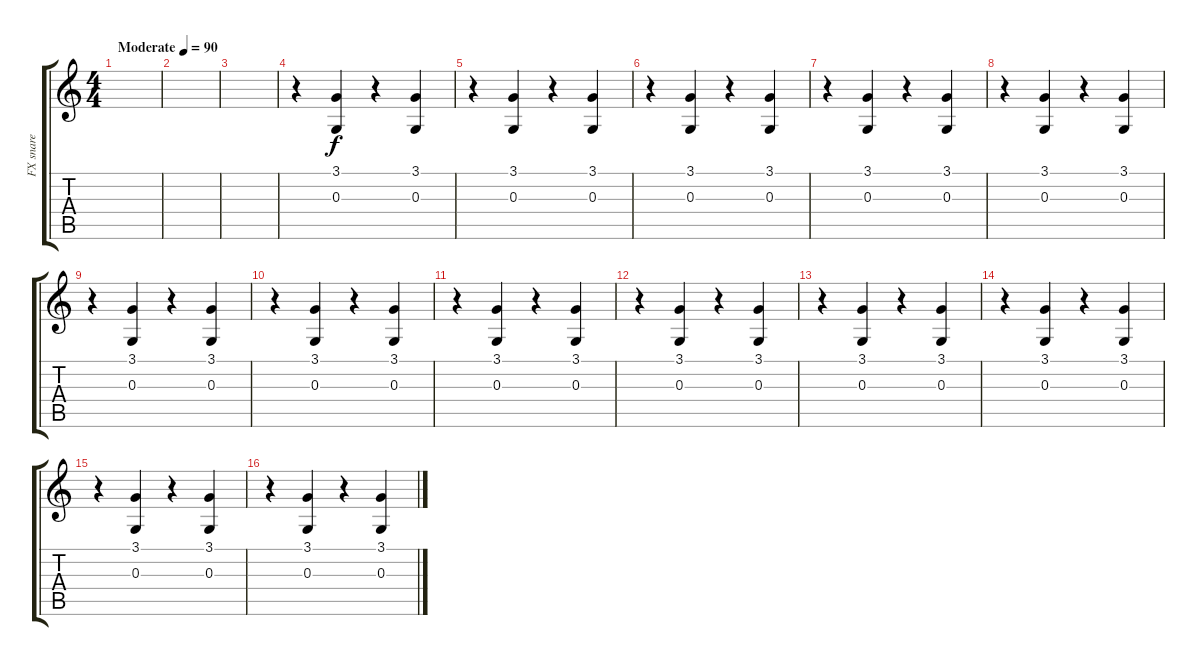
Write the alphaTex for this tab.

\track ("FX snare" "FX snare") {instrument agogo}
\staff {score tabs}
\tuning (E4 B3 G3 D3 A2 E2) {hide}
\ts (4 4)
\tempo (90 "Moderate")
\clef g2
\ks c
|
|
|
r.4 (3.1 0.3).4 r.4 (3.1 0.3).4 |
r.4 (3.1 0.3).4 r.4 (3.1 0.3).4 |
r.4 (3.1 0.3).4 r.4 (3.1 0.3).4 |
r.4 (3.1 0.3).4 r.4 (3.1 0.3).4 |
r.4 (3.1 0.3).4 r.4 (3.1 0.3).4 |
r.4 (3.1 0.3).4 r.4 (3.1 0.3).4 |
r.4 (3.1 0.3).4 r.4 (3.1 0.3).4 |
r.4 (3.1 0.3).4 r.4 (3.1 0.3).4 |
r.4 (3.1 0.3).4 r.4 (3.1 0.3).4 |
r.4 (3.1 0.3).4 r.4 (3.1 0.3).4 |
r.4 (3.1 0.3).4 r.4 (3.1 0.3).4 |
r.4 (3.1 0.3).4 r.4 (3.1 0.3).4 |
r.4 (3.1 0.3).4 r.4 (3.1 0.3).4
